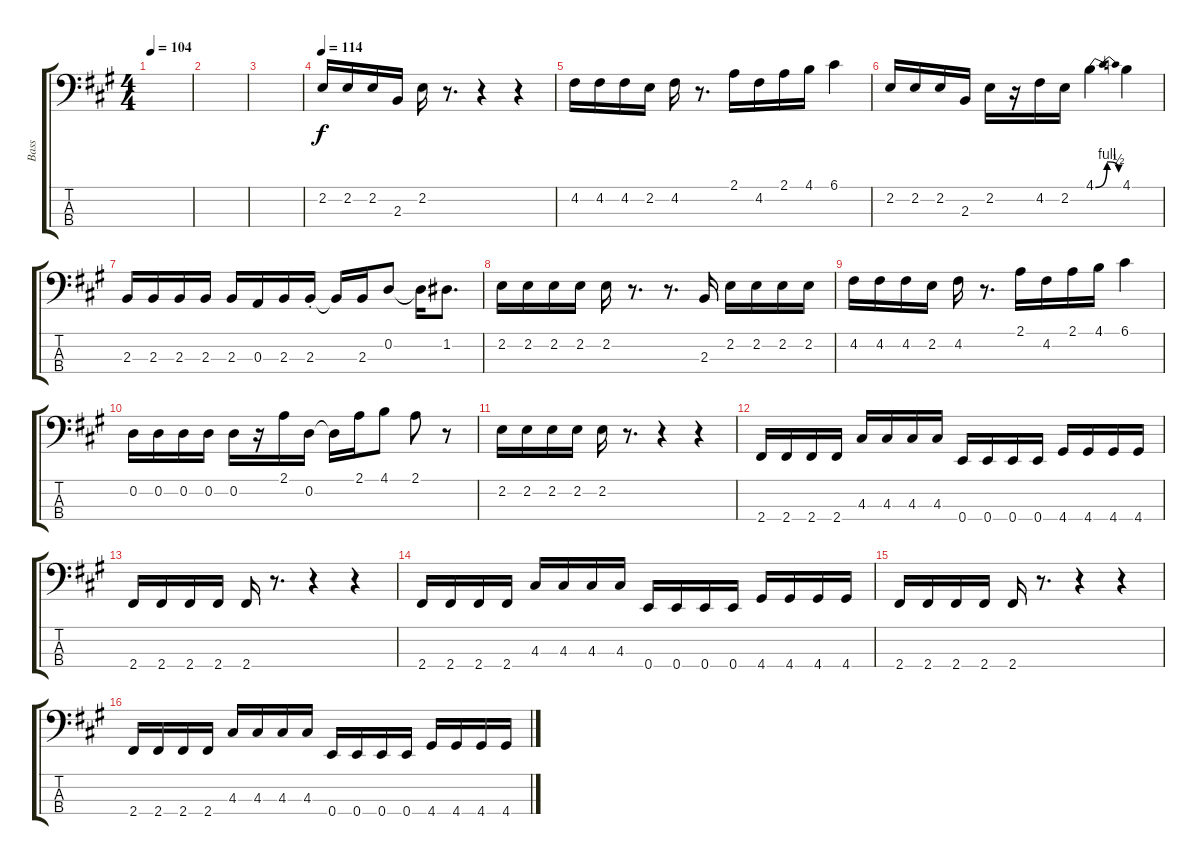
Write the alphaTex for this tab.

\track ("Bass" "Bass") {instrument electricbassfinger}
\staff {score tabs}
\tuning (G2 D2 A1 E1) {hide}
\ts (4 4)
\tempo 104
\clef f4
\ks a
|
|
|
\tempo 114
2.2.16 2.2.16 2.2.16 2.3.16 2.2.16 r.8{d} r.4 r.4 |
4.2.16 4.2.16 4.2.16 2.2.16 4.2.16 r.8{d} 2.1.16 4.2.16 2.1.16 4.1.16 6.1.4 |
2.2.16 2.2.16 2.2.16 2.3.16 2.2.16 r.16 4.2.16 2.2.16 4.1{be (bendrelease 0 0 15 4 15 4 60 2)}.4 4.1.4 |
2.3.16 2.3.16 2.3.16 2.3.16 2.3.16 0.3.16 2.3.16 2.3{st}.16 2.3{t}.16 2.3.16 0.2.8 0.2{t}.16 1.2.8{d} |
2.2.16 2.2.16 2.2.16 2.2.16 2.2.16 r.8{d} r.8{d} 2.3.16 2.2.16 2.2.16 2.2.16 2.2.16 |
4.2.16 4.2.16 4.2.16 2.2.16 4.2.16 r.8{d} 2.1.16 4.2.16 2.1.16 4.1.16 6.1.4 |
0.2.16 0.2.16 0.2.16 0.2.16 0.2.16 r.16 2.1.16 0.2.16 0.2{t}.16 2.1.16 4.1.8 2.1.8 r.8 |
2.2.16 2.2.16 2.2.16 2.2.16 2.2.16 r.8{d} r.4 r.4 |
2.4.16 2.4.16 2.4.16 2.4.16 4.3.16 4.3.16 4.3.16 4.3.16 0.4.16 0.4.16 0.4.16 0.4.16 4.4.16 4.4.16 4.4.16 4.4.16 |
2.4.16 2.4.16 2.4.16 2.4.16 2.4.16 r.8{d} r.4 r.4 |
2.4.16 2.4.16 2.4.16 2.4.16 4.3.16 4.3.16 4.3.16 4.3.16 0.4.16 0.4.16 0.4.16 0.4.16 4.4.16 4.4.16 4.4.16 4.4.16 |
2.4.16 2.4.16 2.4.16 2.4.16 2.4.16 r.8{d} r.4 r.4 |
2.4.16 2.4.16 2.4.16 2.4.16 4.3.16 4.3.16 4.3.16 4.3.16 0.4.16 0.4.16 0.4.16 0.4.16 4.4.16 4.4.16 4.4.16 4.4.16
